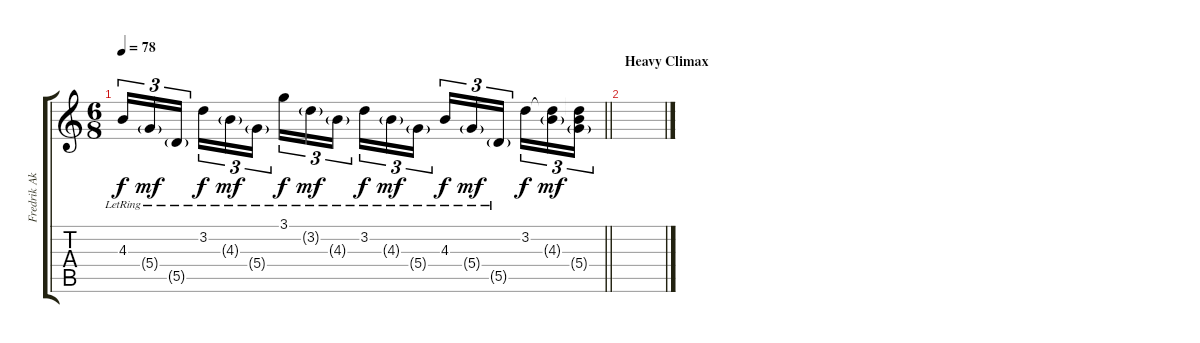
\track ("Fredrik Akesson" "Fredrik Ak") {instrument acousticguitarnylon}
\staff {score tabs}
\tuning (E4 B3 G3 D3 A2 E2) {hide}
\ts (6 8)
\tempo 78
\clef g2
\barLineRight lightlight
\ks c
4.3{lr}.16{tu (3 2) dy f} 5.4{g lr}.16{tu (3 2) dy mf} 5.5{g lr}.16{tu (3 2) beam splitsecondary} 3.2{lr}.16{tu (3 2) dy f} 4.3{g lr}.16{tu (3 2) dy mf} 5.4{g lr}.16{tu (3 2) beam splitsecondary} 3.1{lr}.16{tu (3 2) dy f} 3.2{g lr}.16{tu (3 2) dy mf} 4.3{g lr}.16{tu (3 2)} 3.2{lr}.16{tu (3 2) dy f} 4.3{g lr}.16{tu (3 2) dy mf} 5.4{g lr}.16{tu (3 2) beam splitsecondary} 4.3{lr}.16{tu (3 2) dy f} 5.4{g lr}.16{tu (3 2) dy mf} 5.5{g lr}.16{tu (3 2) beam splitsecondary} 3.2.16{tu (3 2) dy f} (3.2{t} 4.3{g}).16{tu (3 2) dy mf} (3.2{t} 4.3{t} 5.4{g}).16{tu (3 2)} |
\section ("" "Heavy Climax")
